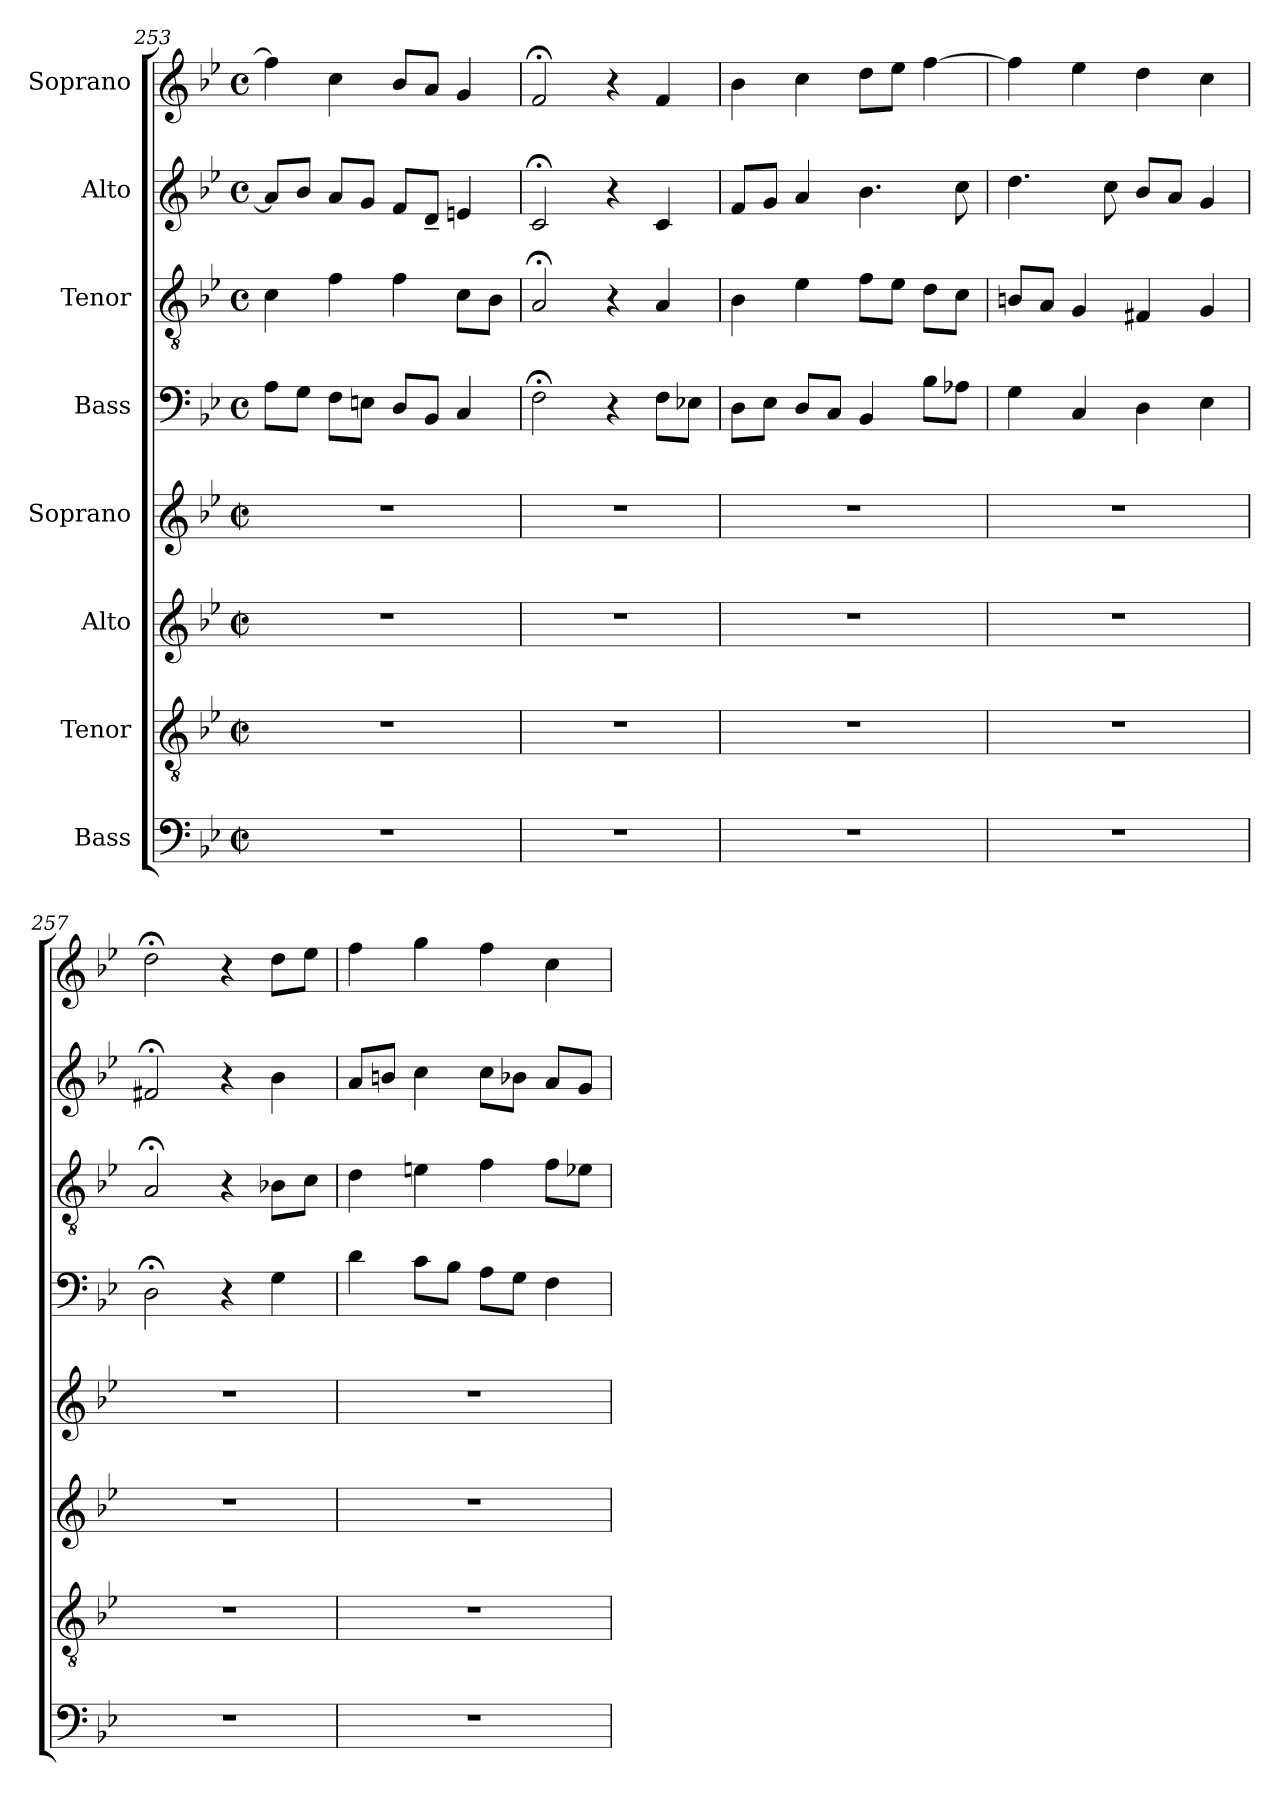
**kern	**kern	**kern	**kern	**kern	**kern	**kern	**kern
*part8	*part7	*part6	*part5	*part4	*part3	*part2	*part1
*staff8	*staff7	*staff6	*staff5	*staff4	*staff3	*staff2	*staff1
*I"Bass	*I"Tenor	*I"Alto	*I"Soprano	*I"Bass	*I"Tenor	*I"Alto	*I"Soprano
!!LO:LB:g=z
*clefF4	*clefGv2	*clefG2	*clefG2	*clefF4	*clefGv2	*clefG2	*clefG2
*k[b-e-]	*k[b-e-]	*k[b-e-]	*k[b-e-]	*k[b-e-]	*k[b-e-]	*k[b-e-]	*k[b-e-]
*B-:	*B-:	*B-:	*B-:	*B-:	*B-:	*B-:	*B-:
*M2/2	*M2/2	*M2/2	*M2/2	*M4/4	*M4/4	*M4/4	*M4/4
*met(c|)	*met(c|)	*met(c|)	*met(c|)	*met(c)	*met(c)	*met(c)	*met(c)
=253	=253	=253	=253	=253	=253	=253	=253
1r	1r	1r	1r	8A\L	4c\	8a/L]	4ff\]
.	.	.	.	8G\J	.	8b-/J	.
.	.	.	.	8F\L	4f\	8a/L	4cc\
.	.	.	.	8En\J	.	8g/J	.
.	.	.	.	8D/L	4f\	8f/L	8b-/L
.	.	.	.	8BB-/J	.	8d~</J	8a/J
.	.	.	.	4C/	8c\L	4en/	4g/
.	.	.	.	.	8B-\J	.	.
=254	=254	=254	=254	=254	=254	=254	=254
1r	1r	1r	1r	2F;<\	2A;/	2c;/	2f;/
.	.	.	.	4r	4r	4r	4r
.	.	.	.	8F\L	4A/	4c/	4f/
.	.	.	.	8E-X\J	.	.	.
=255	=255	=255	=255	=255	=255	=255	=255
1r	1r	1r	1r	8D\L	4B-\	8f/L	4b-\
.	.	.	.	8E-\J	.	8g/J	.
.	.	.	.	8D/L	4e-\	4a/	4cc\
.	.	.	.	8C/J	.	.	.
.	.	.	.	4BB-/	8f\L	4.b-\	8dd\L
.	.	.	.	.	8e-\J	.	8ee-\J
.	.	.	.	8B-\L	8d\L	.	[>4ff\
.	.	.	.	8A-X\J	8c\J	8cc\	.
=256	=256	=256	=256	=256	=256	=256	=256
1r	1r	1r	1r	4G\	8Bn/L	4.dd\	4ff\]
.	.	.	.	.	8A/J	.	.
.	.	.	.	4C/	4G/	.	4ee-\
.	.	.	.	.	.	8cc\	.
.	.	.	.	4D\	4F#X/	8b-/L	4dd\
.	.	.	.	.	.	8a/J	.
.	.	.	.	4E-\	4G/	4g/	4cc\
=257	=257	=257	=257	=257	=257	=257	=257
1r	1r	1r	1r	2D;<\	2A;/	2f#X;/	2dd;<\
.	.	.	.	4r	4r	4r	4r
.	.	.	.	4G\	8B-X\L	4b-\	8dd\L
.	.	.	.	.	8c\J	.	8ee-\J
=258	=258	=258	=258	=258	=258	=258	=258
1r	1r	1r	1r	4d\	4d\	8a/L	4ff\
.	.	.	.	.	.	8bn/J	.
.	.	.	.	8c\L	4en\	4cc\	4gg\
.	.	.	.	8B-\J	.	.	.
.	.	.	.	8A\L	4f\	8cc\L	4ff\
.	.	.	.	8G\J	.	8b-X\J	.
.	.	.	.	4F\	8f\L	8a/L	4cc\
.	.	.	.	.	8e-X\J	8g/J	.
=	=	=	=	=	=	=	=
*-	*-	*-	*-	*-	*-	*-	*-
